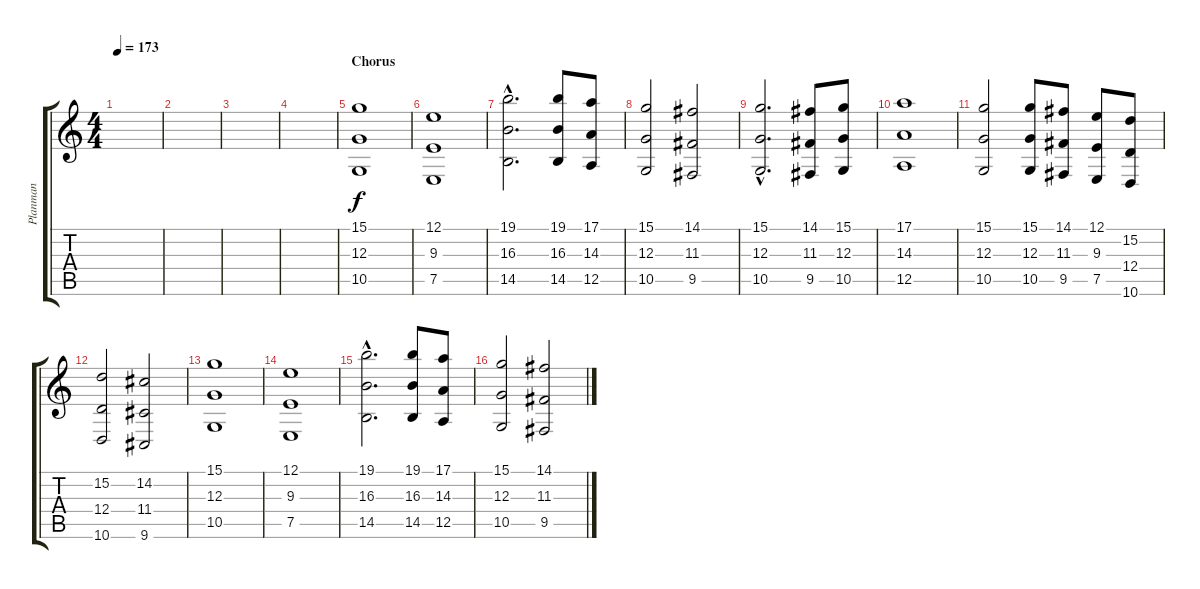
\track ("Planman" "Planman") {instrument stringensemble1}
\staff {score tabs}
\tuning (E4 B3 G3 D3 A2 E2) {hide}
\ts (4 4)
\tempo 173
\clef g2
\ks c
|
|
|
|
\section ("" "Chorus")
(15.1 12.3 10.5).1 |
(12.1 9.3 7.5).1 |
(19.1{hac} 16.3{hac} 14.5{hac}).2{d} (19.1 16.3 14.5).8 (17.1 14.3 12.5).8 |
(15.1 12.3 10.5).2 (14.1 11.3 9.5).2 |
(15.1{hac} 12.3{hac} 10.5{hac}).2{d} (14.1 11.3 9.5).8 (15.1 12.3 10.5).8 |
(17.1 14.3 12.5).1 |
(15.1 12.3 10.5).2 (15.1 12.3 10.5).8 (14.1 11.3 9.5).8 (12.1 9.3 7.5).8 (15.2 12.4 10.6).8 |
(15.2 12.4 10.6).2 (14.2 11.4 9.6).2 |
(15.1 12.3 10.5).1 |
(12.1 9.3 7.5).1 |
(19.1{hac} 16.3{hac} 14.5{hac}).2{d} (19.1 16.3 14.5).8 (17.1 14.3 12.5).8 |
(15.1 12.3 10.5).2 (14.1 11.3 9.5).2
